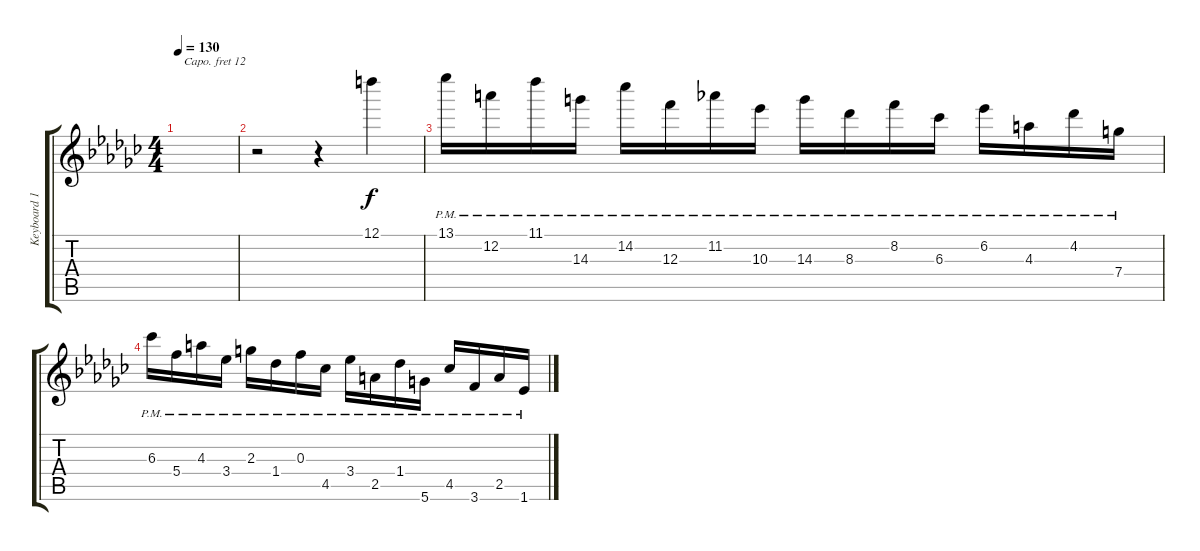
\track ("Keyboard 1" "Keyboard 1") {instrument overdrivenguitar}
\staff {score tabs}
\capo 12
\tuning (D4 A3 F3 C3 G2 D2) {hide}
\ts (4 4)
\tempo 130
\clef g2
\ks gb
|
r.2 r.4 12.1.4 |
13.1{pm}.16 12.2{pm}.16 11.1{pm}.16 14.3{pm}.16 14.2{pm}.16 12.3{pm}.16 11.2{pm}.16 10.3{pm}.16 14.3{pm}.16 8.3{pm}.16 8.2{pm}.16 6.3{pm}.16 6.2{pm}.16 4.3{pm}.16 4.2{pm}.16 7.4{pm}.16 |
6.3{pm}.16 5.4{pm}.16 4.3{pm}.16 3.4{pm}.16 2.3{pm}.16 1.4{pm}.16 0.3{pm}.16 4.5{pm}.16 3.4{pm}.16 2.5{pm}.16 1.4{pm}.16 5.6{pm}.16 4.5{pm}.16 3.6{pm}.16 2.5{pm}.16 1.6{pm}.16
